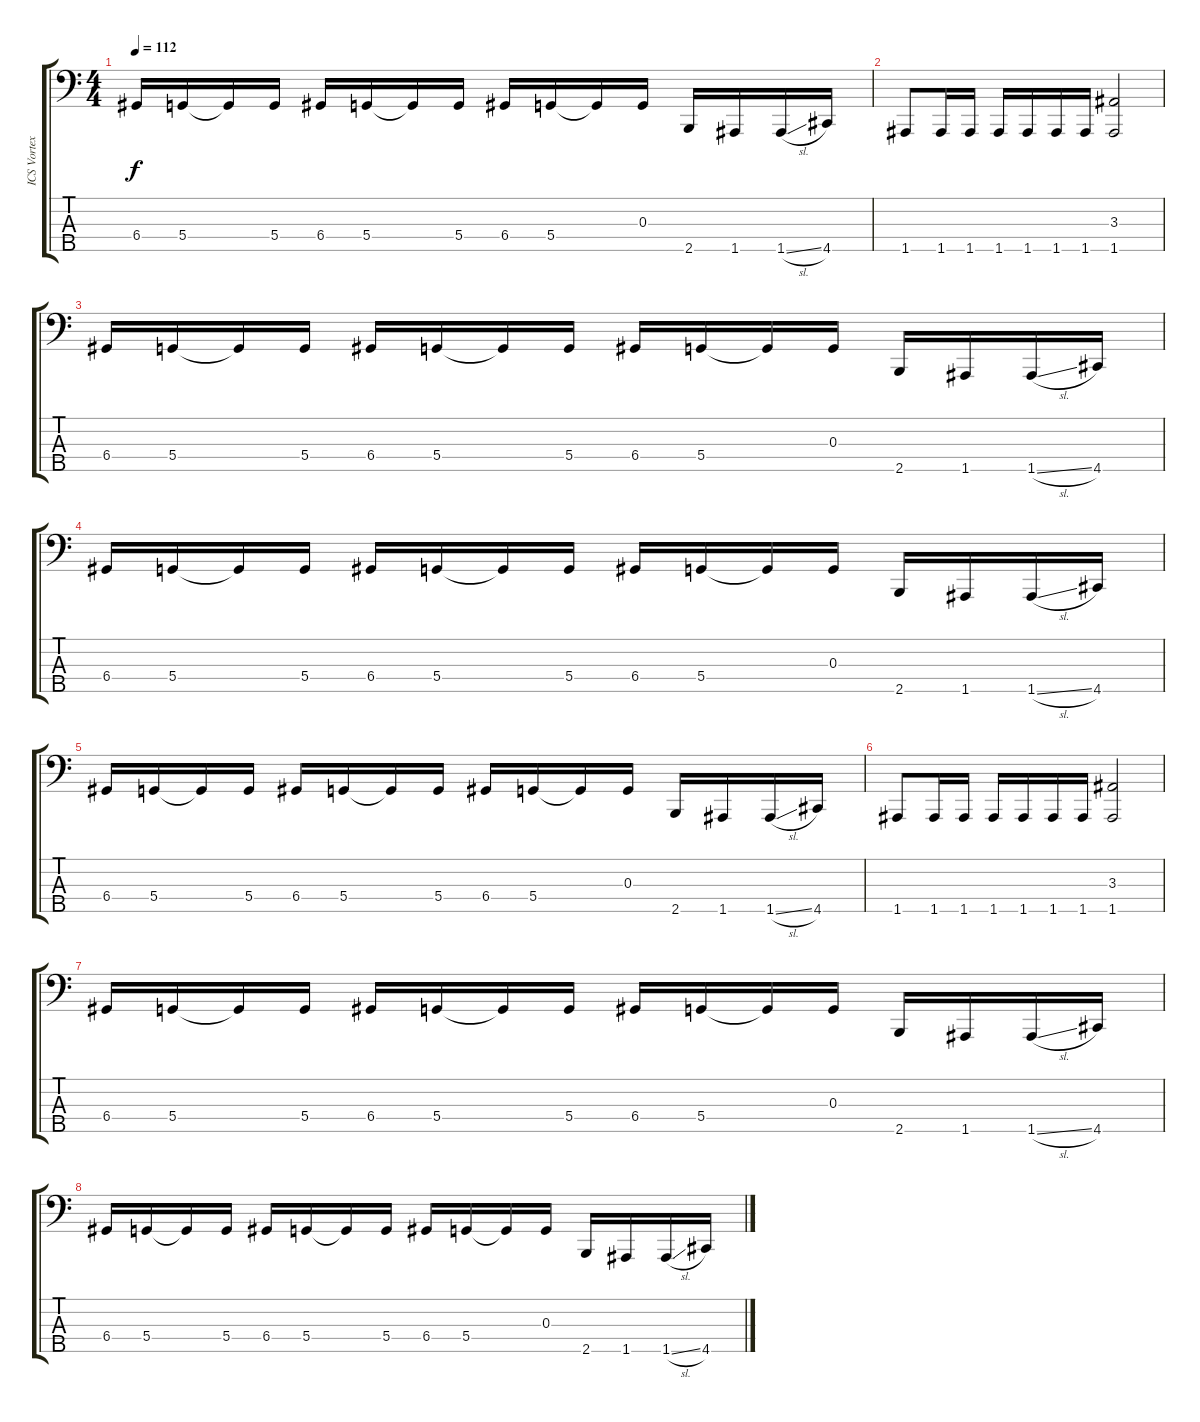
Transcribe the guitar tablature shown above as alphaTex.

\track ("ICS Vortex" "ICS Vortex") {instrument electricbassfinger}
\staff {score tabs}
\tuning (F2 C2 G1 D1 A0) {hide}
\ts (4 4)
\tempo 112
\clef f4
\ks c
6.4.16{dy f} 5.4.16 5.4{t}.16 5.4.16 6.4.16 5.4.16 5.4{t}.16 5.4.16 6.4.16 5.4.16 5.4{t}.16 0.3.16 2.5.16 1.5.16 1.5{sl}.16 4.5.16 |
1.5.8 1.5.16 1.5.16 1.5.16 1.5.16 1.5.16 1.5.16 (3.3 1.5).2 |
6.4.16 5.4.16 5.4{t}.16 5.4.16 6.4.16 5.4.16 5.4{t}.16 5.4.16 6.4.16 5.4.16 5.4{t}.16 0.3.16 2.5.16 1.5.16 1.5{sl}.16 4.5.16 |
6.4.16 5.4.16 5.4{t}.16 5.4.16 6.4.16 5.4.16 5.4{t}.16 5.4.16 6.4.16 5.4.16 5.4{t}.16 0.3.16 2.5.16 1.5.16 1.5{sl}.16 4.5.16 |
6.4.16 5.4.16 5.4{t}.16 5.4.16 6.4.16 5.4.16 5.4{t}.16 5.4.16 6.4.16 5.4.16 5.4{t}.16 0.3.16 2.5.16 1.5.16 1.5{sl}.16 4.5.16 |
1.5.8 1.5.16 1.5.16 1.5.16 1.5.16 1.5.16 1.5.16 (3.3 1.5).2 |
6.4.16 5.4.16 5.4{t}.16 5.4.16 6.4.16 5.4.16 5.4{t}.16 5.4.16 6.4.16 5.4.16 5.4{t}.16 0.3.16 2.5.16 1.5.16 1.5{sl}.16 4.5.16 |
6.4.16 5.4.16 5.4{t}.16 5.4.16 6.4.16 5.4.16 5.4{t}.16 5.4.16 6.4.16 5.4.16 5.4{t}.16 0.3.16 2.5.16 1.5.16 1.5{sl}.16 4.5.16
